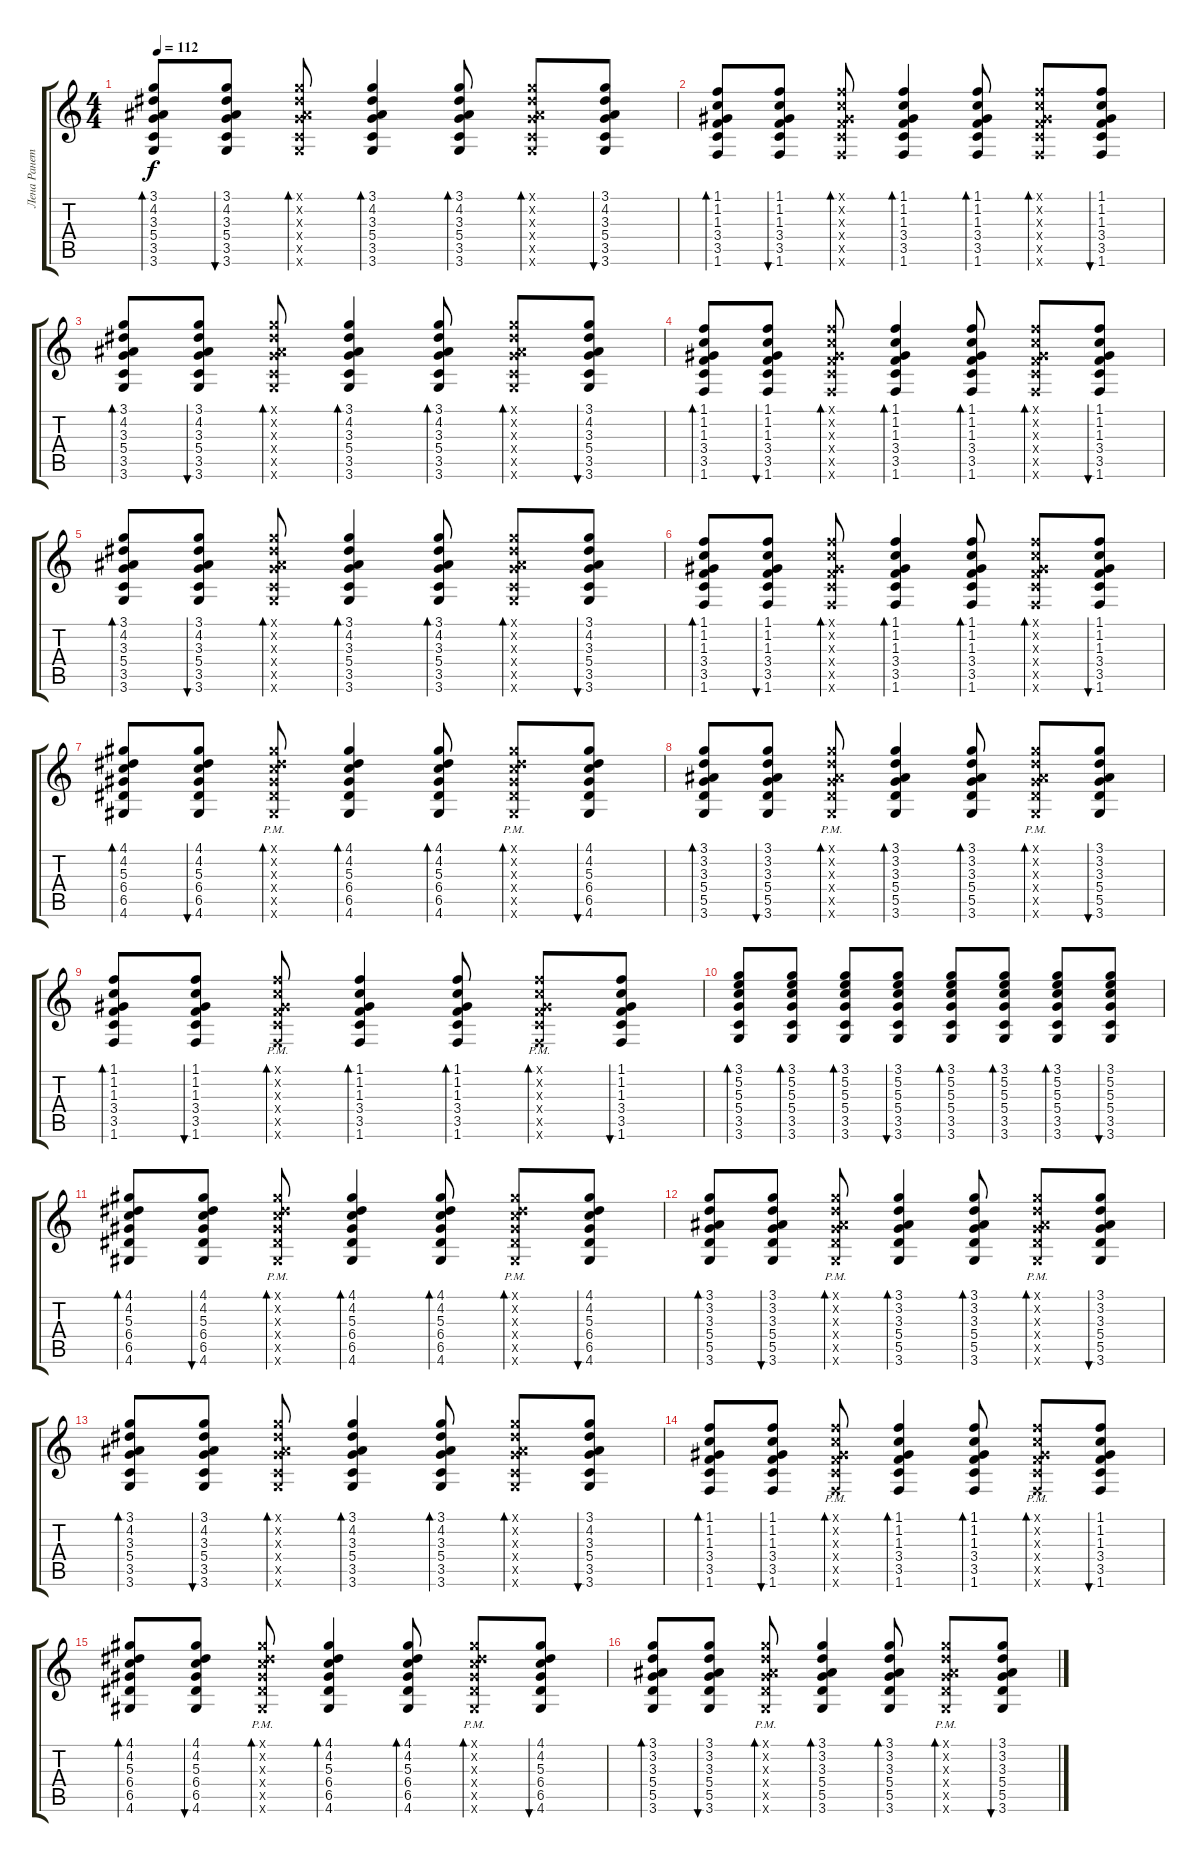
\track ("Лена Ранетка" "Лена Ранет") {instrument electricguitarclean}
\staff {score tabs}
\tuning (E4 B3 G3 D3 A2 E2) {hide}
\ts (4 4)
\tempo 112
\clef g2
\ks c
(3.1 4.2 3.3 5.4 3.5 3.6).8{bd 60 dy f} (3.1 4.2 3.3 5.4 3.5 3.6).8{bu 60} (3.1{x} 4.2{x} 3.3{x} 5.4{x} 3.5{x} 3.6{x}).8{bd 60} (3.1 4.2 3.3 5.4 3.5 3.6).4{bd 60} (3.1 4.2 3.3 5.4 3.5 3.6).8{bd 60} (3.1{x} 4.2{x} 3.3{x} 5.4{x} 3.5{x} 3.6{x}).8{bd 60} (3.1 4.2 3.3 5.4 3.5 3.6).8{bu 60} |
(1.1 1.2 1.3 3.4 3.5 1.6).8{bd 60} (1.1 1.2 1.3 3.4 3.5 1.6).8{bu 60} (1.1{x} 1.2{x} 1.3{x} 3.4{x} 3.5{x} 1.6{x}).8{bd 60} (1.1 1.2 1.3 3.4 3.5 1.6).4{bd 60} (1.1 1.2 1.3 3.4 3.5 1.6).8{bd 60} (1.1{x} 1.2{x} 1.3{x} 3.4{x} 3.5{x} 1.6{x}).8{bd 60} (1.1 1.2 1.3 3.4 3.5 1.6).8{bu 60} |
(3.1 4.2 3.3 5.4 3.5 3.6).8{bd 60} (3.1 4.2 3.3 5.4 3.5 3.6).8{bu 60} (3.1{x} 4.2{x} 3.3{x} 5.4{x} 3.5{x} 3.6{x}).8{bd 60} (3.1 4.2 3.3 5.4 3.5 3.6).4{bd 60} (3.1 4.2 3.3 5.4 3.5 3.6).8{bd 60} (3.1{x} 4.2{x} 3.3{x} 5.4{x} 3.5{x} 3.6{x}).8{bd 60} (3.1 4.2 3.3 5.4 3.5 3.6).8{bu 60} |
(1.1 1.2 1.3 3.4 3.5 1.6).8{bd 60} (1.1 1.2 1.3 3.4 3.5 1.6).8{bu 60} (1.1{x} 1.2{x} 1.3{x} 3.4{x} 3.5{x} 1.6{x}).8{bd 60} (1.1 1.2 1.3 3.4 3.5 1.6).4{bd 60} (1.1 1.2 1.3 3.4 3.5 1.6).8{bd 60} (1.1{x} 1.2{x} 1.3{x} 3.4{x} 3.5{x} 1.6{x}).8{bd 60} (1.1 1.2 1.3 3.4 3.5 1.6).8{bu 60} |
(3.1 4.2 3.3 5.4 3.5 3.6).8{bd 60} (3.1 4.2 3.3 5.4 3.5 3.6).8{bu 60} (3.1{x} 4.2{x} 3.3{x} 5.4{x} 3.5{x} 3.6{x}).8{bd 60} (3.1 4.2 3.3 5.4 3.5 3.6).4{bd 60} (3.1 4.2 3.3 5.4 3.5 3.6).8{bd 60} (3.1{x} 4.2{x} 3.3{x} 5.4{x} 3.5{x} 3.6{x}).8{bd 60} (3.1 4.2 3.3 5.4 3.5 3.6).8{bu 60} |
(1.1 1.2 1.3 3.4 3.5 1.6).8{bd 60} (1.1 1.2 1.3 3.4 3.5 1.6).8{bu 60} (1.1{x} 1.2{x} 1.3{x} 3.4{x} 3.5{x} 1.6{x}).8{bd 60} (1.1 1.2 1.3 3.4 3.5 1.6).4{bd 60} (1.1 1.2 1.3 3.4 3.5 1.6).8{bd 60} (1.1{x} 1.2{x} 1.3{x} 3.4{x} 3.5{x} 1.6{x}).8{bd 60} (1.1 1.2 1.3 3.4 3.5 1.6).8{bu 60} |
(4.1 4.2 5.3 6.4 6.5 4.6).8{bd 60} (4.1 4.2 5.3 6.4 6.5 4.6).8{bu 60} (4.1{pm x} 4.2{x} 5.3{pm x} 6.4{pm x} 6.5{pm x} 4.6{pm x}).8{bd 60} (4.1 4.2 5.3 6.4 6.5 4.6).4{bd 60} (4.1 4.2 5.3 6.4 6.5 4.6).8{bd 60} (4.1{pm x} 4.2{x} 5.3{pm x} 6.4{pm x} 6.5{pm x} 4.6{pm x}).8{bd 60} (4.1 4.2 5.3 6.4 6.5 4.6).8{bu 60} |
(3.1 3.2 3.3 5.4 5.5 3.6).8{bd 60} (3.1 3.2 3.3 5.4 5.5 3.6).8{bu 60} (3.1{pm x} 3.2{x} 3.3{pm x} 5.4{pm x} 5.5{pm x} 3.6{pm x}).8{bd 60} (3.1 3.2 3.3 5.4 5.5 3.6).4{bd 60} (3.1 3.2 3.3 5.4 5.5 3.6).8{bd 60} (3.1{pm x} 3.2{x} 3.3{pm x} 5.4{pm x} 5.5{pm x} 3.6{pm x}).8{bd 60} (3.1 3.2 3.3 5.4 5.5 3.6).8{bu 60} |
(1.1 1.2 1.3 3.4 3.5 1.6).8{bd 60} (1.1 1.2 1.3 3.4 3.5 1.6).8{bu 60} (1.1{pm x} 1.2{x} 1.3{pm x} 3.4{pm x} 3.5{pm x} 1.6{pm x}).8{bd 60} (1.1 1.2 1.3 3.4 3.5 1.6).4{bd 60} (1.1 1.2 1.3 3.4 3.5 1.6).8{bd 60} (1.1{pm x} 1.2{x} 1.3{pm x} 3.4{pm x} 3.5{pm x} 1.6{pm x}).8{bd 60} (1.1 1.2 1.3 3.4 3.5 1.6).8{bu 60} |
(3.1 5.2 5.3 5.4 3.5 3.6).8{bd 60} (3.1 5.2 5.3 5.4 3.5 3.6).8{bd 60} (3.1 5.2 5.3 5.4 3.5 3.6).8{bd 60} (3.1 5.2 5.3 5.4 3.5 3.6).8{bu 60} (3.1 5.2 5.3 5.4 3.5 3.6).8{bd 60} (3.1 5.2 5.3 5.4 3.5 3.6).8{bd 60} (3.1 5.2 5.3 5.4 3.5 3.6).8{bd 60} (3.1 5.2 5.3 5.4 3.5 3.6).8{bu 60} |
(4.1 4.2 5.3 6.4 6.5 4.6).8{bd 60} (4.1 4.2 5.3 6.4 6.5 4.6).8{bu 60} (4.1{pm x} 4.2{x} 5.3{pm x} 6.4{pm x} 6.5{pm x} 4.6{pm x}).8{bd 60} (4.1 4.2 5.3 6.4 6.5 4.6).4{bd 60} (4.1 4.2 5.3 6.4 6.5 4.6).8{bd 60} (4.1{pm x} 4.2{x} 5.3{pm x} 6.4{pm x} 6.5{pm x} 4.6{pm x}).8{bd 60} (4.1 4.2 5.3 6.4 6.5 4.6).8{bu 60} |
(3.1 3.2 3.3 5.4 5.5 3.6).8{bd 60} (3.1 3.2 3.3 5.4 5.5 3.6).8{bu 60} (3.1{pm x} 3.2{x} 3.3{pm x} 5.4{pm x} 5.5{pm x} 3.6{pm x}).8{bd 60} (3.1 3.2 3.3 5.4 5.5 3.6).4{bd 60} (3.1 3.2 3.3 5.4 5.5 3.6).8{bd 60} (3.1{pm x} 3.2{x} 3.3{pm x} 5.4{pm x} 5.5{pm x} 3.6{pm x}).8{bd 60} (3.1 3.2 3.3 5.4 5.5 3.6).8{bu 60} |
(3.1 4.2 3.3 5.4 3.5 3.6).8{bd 60} (3.1 4.2 3.3 5.4 3.5 3.6).8{bu 60} (3.1{x} 4.2{x} 3.3{x} 5.4{x} 3.5{x} 3.6{x}).8{bd 60} (3.1 4.2 3.3 5.4 3.5 3.6).4{bd 60} (3.1 4.2 3.3 5.4 3.5 3.6).8{bd 60} (3.1{x} 4.2{x} 3.3{x} 5.4{x} 3.5{x} 3.6{x}).8{bd 60} (3.1 4.2 3.3 5.4 3.5 3.6).8{bu 60} |
(1.1 1.2 1.3 3.4 3.5 1.6).8{bd 60} (1.1 1.2 1.3 3.4 3.5 1.6).8{bu 60} (1.1{pm x} 1.2{x} 1.3{pm x} 3.4{pm x} 3.5{pm x} 1.6{pm x}).8{bd 60} (1.1 1.2 1.3 3.4 3.5 1.6).4{bd 60} (1.1 1.2 1.3 3.4 3.5 1.6).8{bd 60} (1.1{pm x} 1.2{x} 1.3{pm x} 3.4{pm x} 3.5{pm x} 1.6{pm x}).8{bd 60} (1.1 1.2 1.3 3.4 3.5 1.6).8{bu 60} |
(4.1 4.2 5.3 6.4 6.5 4.6).8{bd 60} (4.1 4.2 5.3 6.4 6.5 4.6).8{bu 60} (4.1{pm x} 4.2{x} 5.3{pm x} 6.4{pm x} 6.5{pm x} 4.6{pm x}).8{bd 60} (4.1 4.2 5.3 6.4 6.5 4.6).4{bd 60} (4.1 4.2 5.3 6.4 6.5 4.6).8{bd 60} (4.1{pm x} 4.2{x} 5.3{pm x} 6.4{pm x} 6.5{pm x} 4.6{pm x}).8{bd 60} (4.1 4.2 5.3 6.4 6.5 4.6).8{bu 60} |
(3.1 3.2 3.3 5.4 5.5 3.6).8{bd 60} (3.1 3.2 3.3 5.4 5.5 3.6).8{bu 60} (3.1{pm x} 3.2{x} 3.3{pm x} 5.4{pm x} 5.5{pm x} 3.6{pm x}).8{bd 60} (3.1 3.2 3.3 5.4 5.5 3.6).4{bd 60} (3.1 3.2 3.3 5.4 5.5 3.6).8{bd 60} (3.1{pm x} 3.2{x} 3.3{pm x} 5.4{pm x} 5.5{pm x} 3.6{pm x}).8{bd 60} (3.1 3.2 3.3 5.4 5.5 3.6).8{bu 60}
